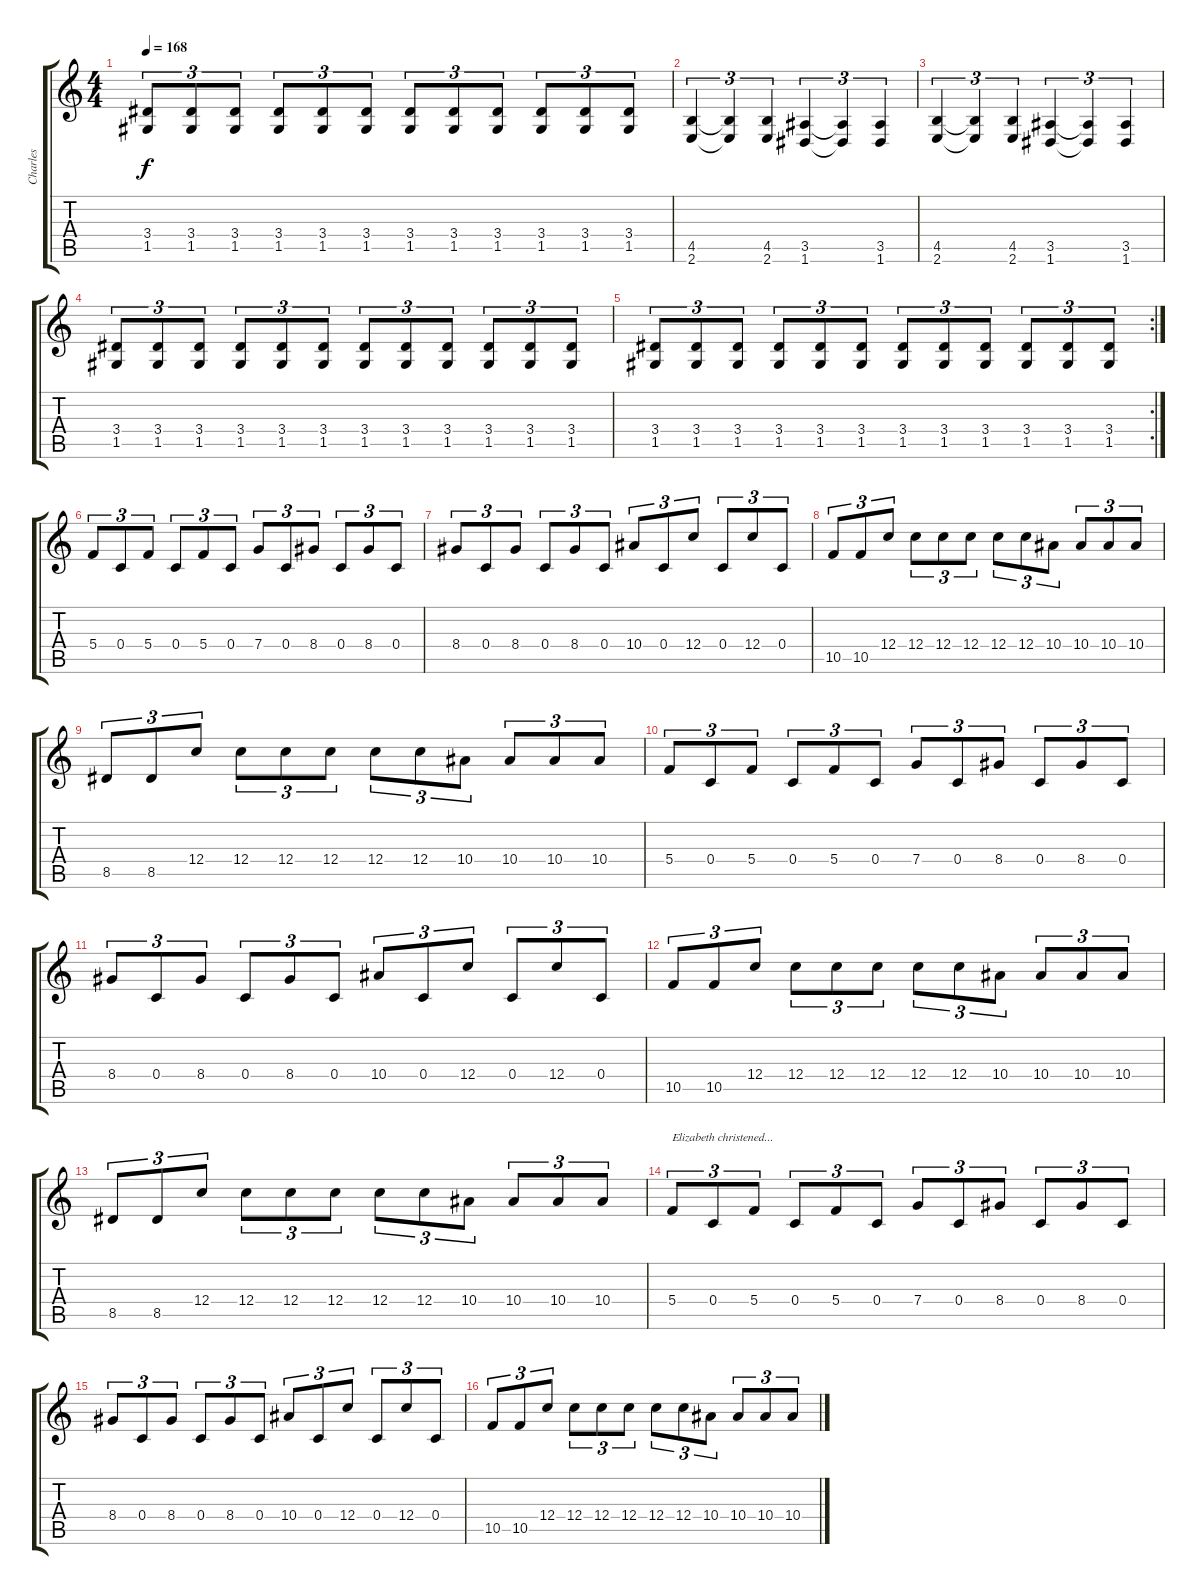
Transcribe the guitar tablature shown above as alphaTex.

\track ("Charles" "Charles") {instrument distortionguitar}
\staff {score tabs}
\tuning (D4 A3 F3 C3 G2 D2) {hide}
\ts (4 4)
\tempo 168
\clef g2
\ks c
(3.4 1.5).8{tu (3 2) dy f} (3.4 1.5).8{tu (3 2)} (3.4 1.5).8{tu (3 2)} (3.4 1.5).8{tu (3 2)} (3.4 1.5).8{tu (3 2)} (3.4 1.5).8{tu (3 2)} (3.4 1.5).8{tu (3 2)} (3.4 1.5).8{tu (3 2)} (3.4 1.5).8{tu (3 2)} (3.4 1.5).8{tu (3 2)} (3.4 1.5).8{tu (3 2)} (3.4 1.5).8{tu (3 2)} |
(4.5 2.6).4{tu (3 2)} (4.5{t} 2.6{t}).4{tu (3 2)} (4.5 2.6).4{tu (3 2)} (3.5 1.6).4{tu (3 2)} (3.5{t} 1.6{t}).4{tu (3 2)} (3.5 1.6).4{tu (3 2)} |
(4.5 2.6).4{tu (3 2)} (4.5{t} 2.6{t}).4{tu (3 2)} (4.5 2.6).4{tu (3 2)} (3.5 1.6).4{tu (3 2)} (3.5{t} 1.6{t}).4{tu (3 2)} (3.5 1.6).4{tu (3 2)} |
(3.4 1.5).8{tu (3 2)} (3.4 1.5).8{tu (3 2)} (3.4 1.5).8{tu (3 2)} (3.4 1.5).8{tu (3 2)} (3.4 1.5).8{tu (3 2)} (3.4 1.5).8{tu (3 2)} (3.4 1.5).8{tu (3 2)} (3.4 1.5).8{tu (3 2)} (3.4 1.5).8{tu (3 2)} (3.4 1.5).8{tu (3 2)} (3.4 1.5).8{tu (3 2)} (3.4 1.5).8{tu (3 2)} |
\rc 2
(3.4 1.5).8{tu (3 2)} (3.4 1.5).8{tu (3 2)} (3.4 1.5).8{tu (3 2)} (3.4 1.5).8{tu (3 2)} (3.4 1.5).8{tu (3 2)} (3.4 1.5).8{tu (3 2)} (3.4 1.5).8{tu (3 2)} (3.4 1.5).8{tu (3 2)} (3.4 1.5).8{tu (3 2)} (3.4 1.5).8{tu (3 2)} (3.4 1.5).8{tu (3 2)} (3.4 1.5).8{tu (3 2)} |
5.4.8{tu (3 2)} 0.4.8{tu (3 2)} 5.4.8{tu (3 2)} 0.4.8{tu (3 2)} 5.4.8{tu (3 2)} 0.4.8{tu (3 2)} 7.4.8{tu (3 2)} 0.4.8{tu (3 2)} 8.4.8{tu (3 2)} 0.4.8{tu (3 2)} 8.4.8{tu (3 2)} 0.4.8{tu (3 2)} |
8.4.8{tu (3 2)} 0.4.8{tu (3 2)} 8.4.8{tu (3 2)} 0.4.8{tu (3 2)} 8.4.8{tu (3 2)} 0.4.8{tu (3 2)} 10.4.8{tu (3 2)} 0.4.8{tu (3 2)} 12.4.8{tu (3 2)} 0.4.8{tu (3 2)} 12.4.8{tu (3 2)} 0.4.8{tu (3 2)} |
10.5.8{tu (3 2)} 10.5.8{tu (3 2)} 12.4.8{tu (3 2)} 12.4.8{tu (3 2)} 12.4.8{tu (3 2)} 12.4.8{tu (3 2)} 12.4.8{tu (3 2)} 12.4.8{tu (3 2)} 10.4.8{tu (3 2)} 10.4.8{tu (3 2)} 10.4.8{tu (3 2)} 10.4.8{tu (3 2)} |
8.5.8{tu (3 2)} 8.5.8{tu (3 2)} 12.4.8{tu (3 2)} 12.4.8{tu (3 2)} 12.4.8{tu (3 2)} 12.4.8{tu (3 2)} 12.4.8{tu (3 2)} 12.4.8{tu (3 2)} 10.4.8{tu (3 2)} 10.4.8{tu (3 2)} 10.4.8{tu (3 2)} 10.4.8{tu (3 2)} |
5.4.8{tu (3 2)} 0.4.8{tu (3 2)} 5.4.8{tu (3 2)} 0.4.8{tu (3 2)} 5.4.8{tu (3 2)} 0.4.8{tu (3 2)} 7.4.8{tu (3 2)} 0.4.8{tu (3 2)} 8.4.8{tu (3 2)} 0.4.8{tu (3 2)} 8.4.8{tu (3 2)} 0.4.8{tu (3 2)} |
8.4.8{tu (3 2)} 0.4.8{tu (3 2)} 8.4.8{tu (3 2)} 0.4.8{tu (3 2)} 8.4.8{tu (3 2)} 0.4.8{tu (3 2)} 10.4.8{tu (3 2)} 0.4.8{tu (3 2)} 12.4.8{tu (3 2)} 0.4.8{tu (3 2)} 12.4.8{tu (3 2)} 0.4.8{tu (3 2)} |
10.5.8{tu (3 2)} 10.5.8{tu (3 2)} 12.4.8{tu (3 2)} 12.4.8{tu (3 2)} 12.4.8{tu (3 2)} 12.4.8{tu (3 2)} 12.4.8{tu (3 2)} 12.4.8{tu (3 2)} 10.4.8{tu (3 2)} 10.4.8{tu (3 2)} 10.4.8{tu (3 2)} 10.4.8{tu (3 2)} |
8.5.8{tu (3 2)} 8.5.8{tu (3 2)} 12.4.8{tu (3 2)} 12.4.8{tu (3 2)} 12.4.8{tu (3 2)} 12.4.8{tu (3 2)} 12.4.8{tu (3 2)} 12.4.8{tu (3 2)} 10.4.8{tu (3 2)} 10.4.8{tu (3 2)} 10.4.8{tu (3 2)} 10.4.8{tu (3 2)} |
5.4.8{tu (3 2) txt "Elizabeth christened..."} 0.4.8{tu (3 2)} 5.4.8{tu (3 2)} 0.4.8{tu (3 2)} 5.4.8{tu (3 2)} 0.4.8{tu (3 2)} 7.4.8{tu (3 2)} 0.4.8{tu (3 2)} 8.4.8{tu (3 2)} 0.4.8{tu (3 2)} 8.4.8{tu (3 2)} 0.4.8{tu (3 2)} |
8.4.8{tu (3 2)} 0.4.8{tu (3 2)} 8.4.8{tu (3 2)} 0.4.8{tu (3 2)} 8.4.8{tu (3 2)} 0.4.8{tu (3 2)} 10.4.8{tu (3 2)} 0.4.8{tu (3 2)} 12.4.8{tu (3 2)} 0.4.8{tu (3 2)} 12.4.8{tu (3 2)} 0.4.8{tu (3 2)} |
10.5.8{tu (3 2)} 10.5.8{tu (3 2)} 12.4.8{tu (3 2)} 12.4.8{tu (3 2)} 12.4.8{tu (3 2)} 12.4.8{tu (3 2)} 12.4.8{tu (3 2)} 12.4.8{tu (3 2)} 10.4.8{tu (3 2)} 10.4.8{tu (3 2)} 10.4.8{tu (3 2)} 10.4.8{tu (3 2)}
